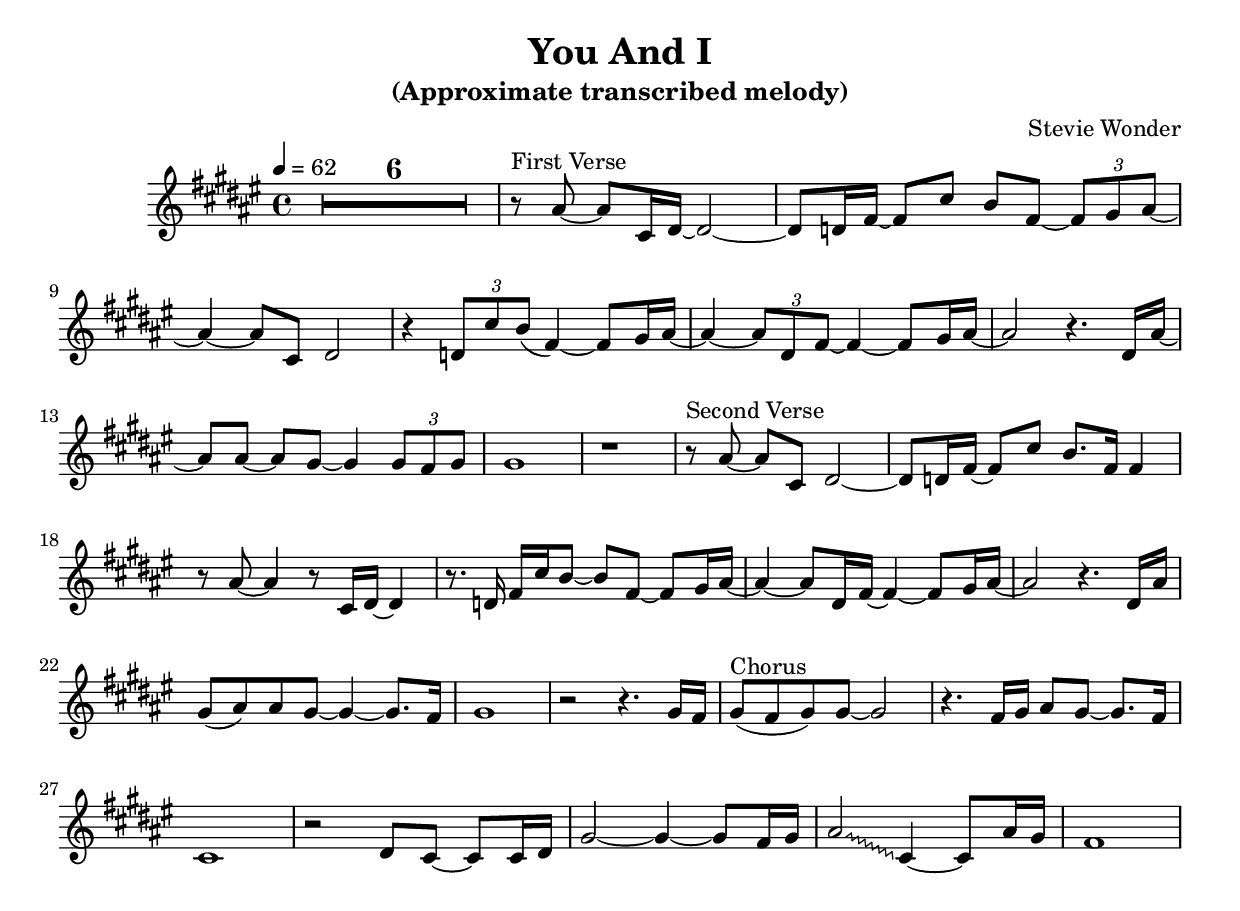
\version "2.16.0"

\header {
  title    = "You And I"
  subtitle = "(Approximate transcribed melody)"
  composer = "Stevie Wonder"
}

melody = \relative c'' {
  \clef treble
  \key fis \major
  \time 4/4
  \tempo 4 = 62

  \compressFullBarRests
  \override MultiMeasureRest #'expand-limit = #5
  \override Glissando #'style = #'zigzag

  % --- Introduction -----------------------------------------------------------

  % 1 ~ 0:00
  R1*6 |


  % --- First Verse ------------------------------------------------------------

  % 7 ~ 0:24
  r8^"First Verse" ais ~ ais cis,16  dis16 ~ dis2 ~ |

  % 8 ~ 0:28
  dis8 d16 fis ~ fis8 cis' b fis ~ \times 2/3 { fis gis ais ~ } |

  % 9 ~ 0:32
  ais4 ~ ais8 cis,8 dis2 ~ |

  % 10 ~ 0:35
  r4 \times 2/3 { d8 cis' b( } fis4) ~ fis8 gis16 ais ~ |

  % 11 ~ 0:39
  ais4 ~ \times 2/3 { ais8 dis, fis ~ } fis4 ~ fis8 gis16 ais ~ |

  % 12 ~ 0:43
  ais2 r4. dis,16 ais' ~ |

  % 13 ~ 0:47
  ais8[ ais] ~ ais gis ~ gis4 \times 2/3 { gis8 fis gis } |

  % 14 ~ 0:51
  gis1 |

  % 15 ~ 0:55
  r1 |


  % --- Second Verse -----------------------------------------------------------

  % 16 ~ 0:59
  r8^"Second Verse" ais8 ~ ais[ cis,] dis2 ~ |

  % 17 ~ 1:03
  dis8 d16 fis ~ fis8 cis' b8. fis16 fis4 |

  % 18 ~ 1:06
  r8 ais ~ ais4 r8 cis,16 dis ~ dis4 ~ |

  % 19 ~ 1:10
  r8. d16 fis cis' b8 ~ b8 fis ~ fis8 gis16 ais ~ |

  % 20 ~ 1:14
  ais4 ~ ais8 dis,16 fis ~ fis4 ~ fis8 gis16 ais ~ |

  % 21 ~ 1:18
  ais2 r4. dis,16 ais' ~ |

  % 22 ~ 1:22
  gis8( ais8) ais gis ~ gis4 ~ gis8. fis16  |

  % 23 ~ 1:26
  gis1 |

  % 24 ~ 1:30
  r2 r4. gis16 fis |


  % --- Chrorus ----------------------------------------------------------------

  % 25 ~ 1:33
  gis8(^"Chorus" fis8 gis8) gis ~ gis2 |

  % 26 ~ 1:37
  r4. fis16 gis ais8 gis8 ~ gis8. fis16 |

  % 27 ~ 1:41
  cis1 |

  % 28 ~ 1:45
  r2 dis8 cis ~ cis8 cis16 dis |

  % 29 ~ 1:49
  gis2 ~ gis4 ~ gis8 fis16 gis16 |

  % 30 ~ 1:53
  ais2 \glissando cis,4 ~ cis8 ais'16 gis16 |

  % 31 ~ 1:57
  fis1 |
}

\score {
  \new Staff \melody
}